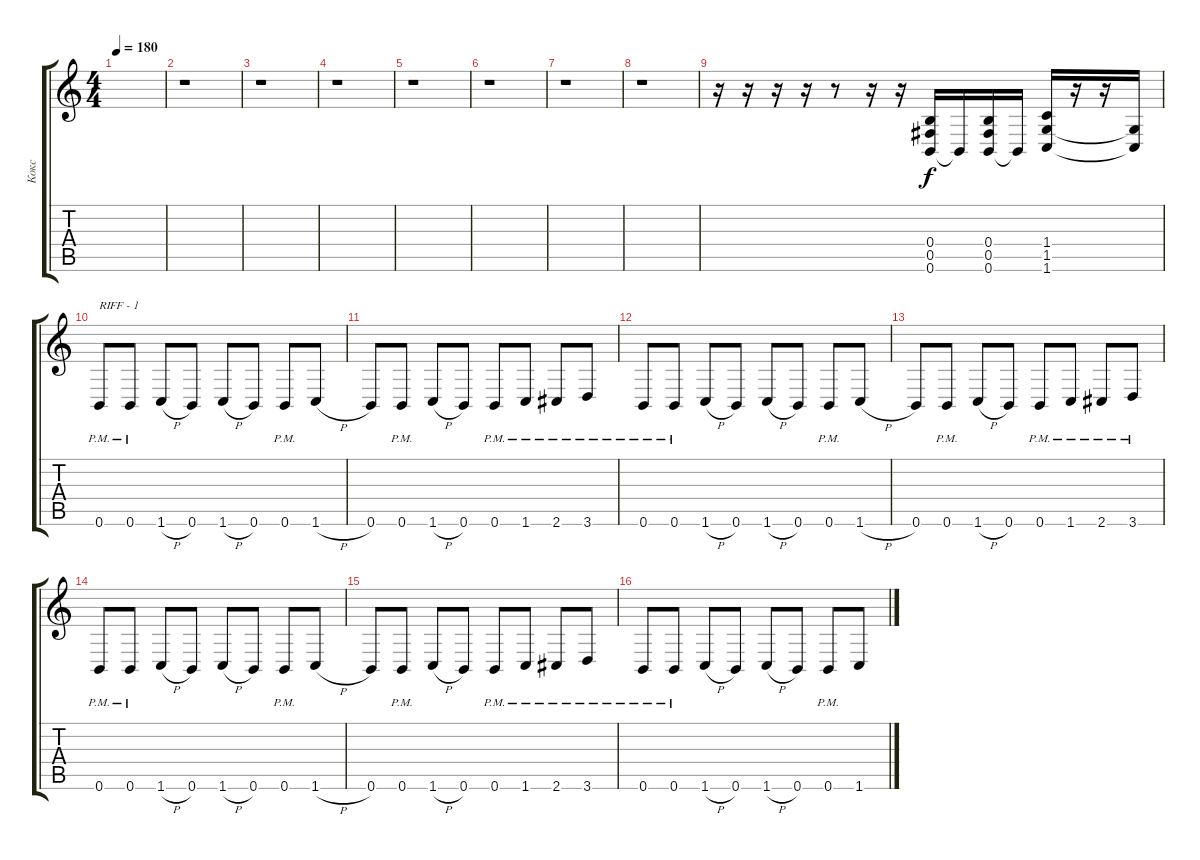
\track ("Кокс" "Кокс") {instrument distortionguitar}
\staff {score tabs}
\tuning (Db4 Ab3 E3 B2 Gb2 B1) {hide}
\ts (4 4)
\tempo 180
\clef g2
\ks c
|
r.1 |
r.1 |
r.1 |
r.1 |
r.1 |
r.1 |
r.1 |
r.16 r.16 r.16 r.16 r.8 r.16 r.16 (0.4 0.5 0.6).16 0.6{t}.16 (0.4 0.5 0.6).16 0.6{t}.16 (1.4 1.5 1.6).16 r.16 r.16 (1.5{t} 1.6{t}).16 |
0.6{pm}.8{txt "RIFF - 1"} 0.6{pm}.8 1.6{h}.8 0.6.8 1.6{h}.8 0.6.8 0.6{pm}.8 1.6{h}.8 |
0.6.8 0.6{pm}.8 1.6{h}.8 0.6.8 0.6{pm}.8 1.6{pm}.8 2.6{pm}.8 3.6{pm}.8 |
0.6{pm}.8 0.6{pm}.8 1.6{h}.8 0.6.8 1.6{h}.8 0.6.8 0.6{pm}.8 1.6{h}.8 |
0.6.8 0.6{pm}.8 1.6{h}.8 0.6.8 0.6{pm}.8 1.6{pm}.8 2.6{pm}.8 3.6{pm}.8 |
0.6{pm}.8 0.6{pm}.8 1.6{h}.8 0.6.8 1.6{h}.8 0.6.8 0.6{pm}.8 1.6{h}.8 |
0.6.8 0.6{pm}.8 1.6{h}.8 0.6.8 0.6{pm}.8 1.6{pm}.8 2.6{pm}.8 3.6{pm}.8 |
0.6{pm}.8 0.6{pm}.8 1.6{h}.8 0.6.8 1.6{h}.8 0.6.8 0.6{pm}.8 1.6{h}.8
